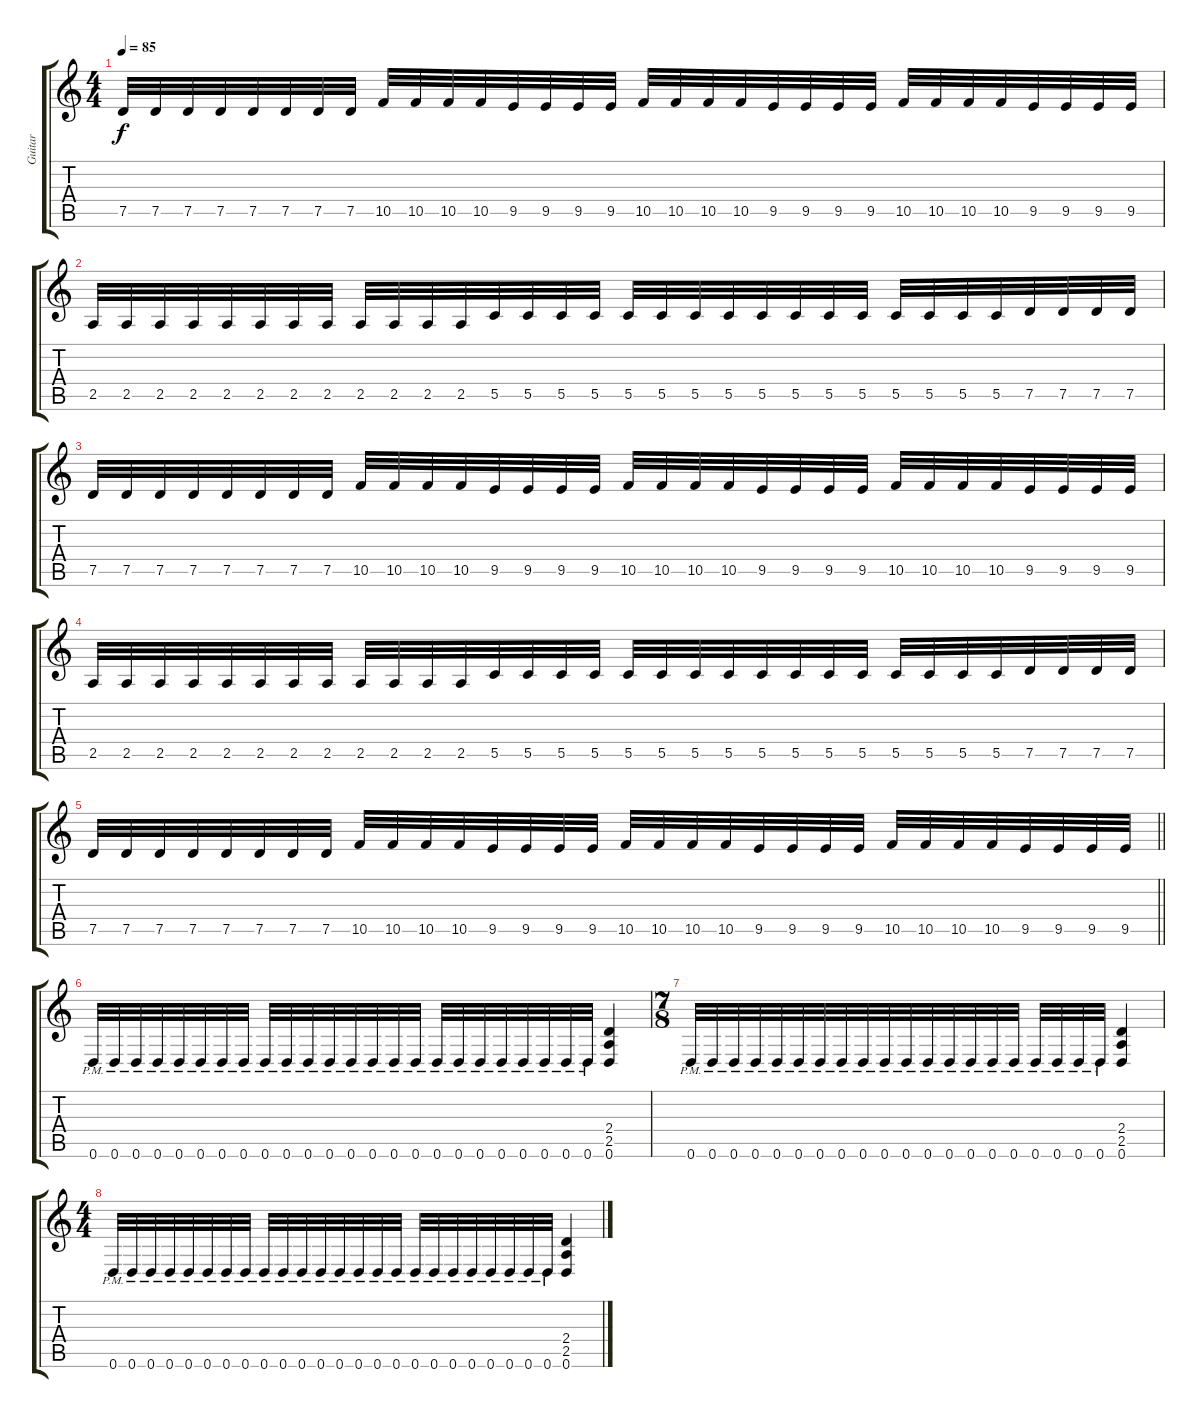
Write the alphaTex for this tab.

\track ("Guitar" "Guitar") {instrument overdrivenguitar}
\staff {score tabs}
\tuning (D4 A3 F3 C3 G2 D2) {hide}
\ts (4 4)
\tempo 85
\clef g2
\ks c
7.5.32{dy f} 7.5.32 7.5.32 7.5.32 7.5.32 7.5.32 7.5.32 7.5.32 10.5.32 10.5.32 10.5.32 10.5.32 9.5.32 9.5.32 9.5.32 9.5.32 10.5.32 10.5.32 10.5.32 10.5.32 9.5.32 9.5.32 9.5.32 9.5.32 10.5.32 10.5.32 10.5.32 10.5.32 9.5.32 9.5.32 9.5.32 9.5.32 |
2.5.32 2.5.32 2.5.32 2.5.32 2.5.32 2.5.32 2.5.32 2.5.32 2.5.32 2.5.32 2.5.32 2.5.32 5.5.32 5.5.32 5.5.32 5.5.32 5.5.32 5.5.32 5.5.32 5.5.32 5.5.32 5.5.32 5.5.32 5.5.32 5.5.32 5.5.32 5.5.32 5.5.32 7.5.32 7.5.32 7.5.32 7.5.32 |
7.5.32 7.5.32 7.5.32 7.5.32 7.5.32 7.5.32 7.5.32 7.5.32 10.5.32 10.5.32 10.5.32 10.5.32 9.5.32 9.5.32 9.5.32 9.5.32 10.5.32 10.5.32 10.5.32 10.5.32 9.5.32 9.5.32 9.5.32 9.5.32 10.5.32 10.5.32 10.5.32 10.5.32 9.5.32 9.5.32 9.5.32 9.5.32 |
2.5.32 2.5.32 2.5.32 2.5.32 2.5.32 2.5.32 2.5.32 2.5.32 2.5.32 2.5.32 2.5.32 2.5.32 5.5.32 5.5.32 5.5.32 5.5.32 5.5.32 5.5.32 5.5.32 5.5.32 5.5.32 5.5.32 5.5.32 5.5.32 5.5.32 5.5.32 5.5.32 5.5.32 7.5.32 7.5.32 7.5.32 7.5.32 |
\barLineRight lightlight
7.5.32 7.5.32 7.5.32 7.5.32 7.5.32 7.5.32 7.5.32 7.5.32 10.5.32 10.5.32 10.5.32 10.5.32 9.5.32 9.5.32 9.5.32 9.5.32 10.5.32 10.5.32 10.5.32 10.5.32 9.5.32 9.5.32 9.5.32 9.5.32 10.5.32 10.5.32 10.5.32 10.5.32 9.5.32 9.5.32 9.5.32 9.5.32 |
\section ("" "")
0.6{pm}.32 0.6{pm}.32 0.6{pm}.32 0.6{pm}.32 0.6{pm}.32 0.6{pm}.32 0.6{pm}.32 0.6{pm}.32 0.6{pm}.32 0.6{pm}.32 0.6{pm}.32 0.6{pm}.32 0.6{pm}.32 0.6{pm}.32 0.6{pm}.32 0.6{pm}.32 0.6{pm}.32 0.6{pm}.32 0.6{pm}.32 0.6{pm}.32 0.6{pm}.32 0.6{pm}.32 0.6{pm}.32 0.6{pm}.32 (2.4 2.5 0.6).4 |
\ts (7 8)
0.6{pm}.32 0.6{pm}.32 0.6{pm}.32 0.6{pm}.32 0.6{pm}.32 0.6{pm}.32 0.6{pm}.32 0.6{pm}.32 0.6{pm}.32 0.6{pm}.32 0.6{pm}.32 0.6{pm}.32 0.6{pm}.32 0.6{pm}.32 0.6{pm}.32 0.6{pm}.32 0.6{pm}.32 0.6{pm}.32 0.6{pm}.32 0.6{pm}.32 (2.4 2.5 0.6).4 |
\ts (4 4)
0.6{pm}.32 0.6{pm}.32 0.6{pm}.32 0.6{pm}.32 0.6{pm}.32 0.6{pm}.32 0.6{pm}.32 0.6{pm}.32 0.6{pm}.32 0.6{pm}.32 0.6{pm}.32 0.6{pm}.32 0.6{pm}.32 0.6{pm}.32 0.6{pm}.32 0.6{pm}.32 0.6{pm}.32 0.6{pm}.32 0.6{pm}.32 0.6{pm}.32 0.6{pm}.32 0.6{pm}.32 0.6{pm}.32 0.6{pm}.32 (2.4 2.5 0.6).4
